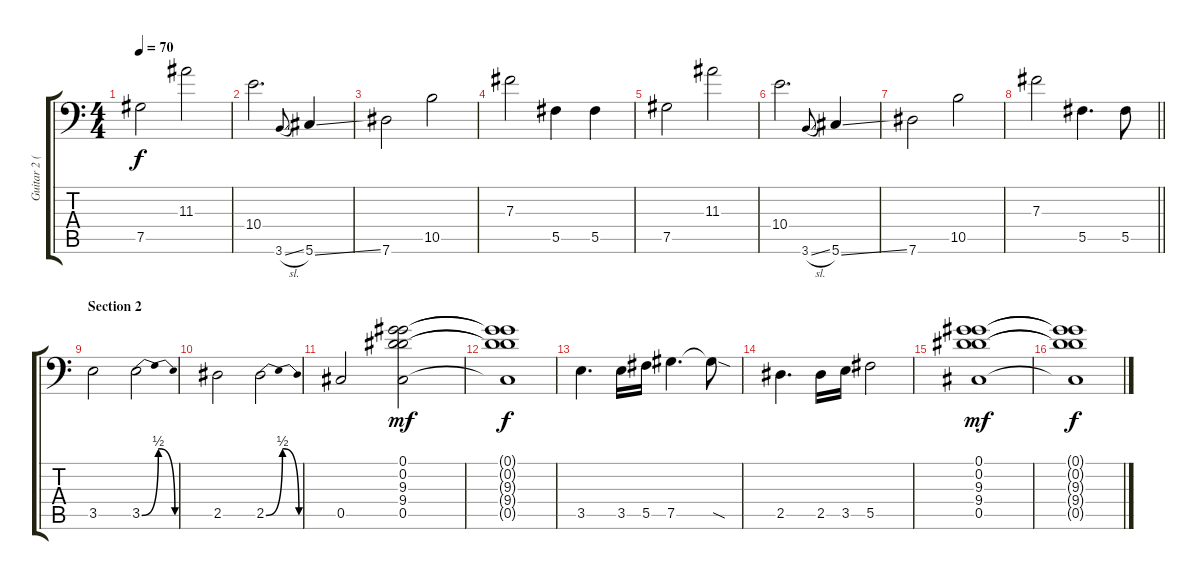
\track ("Guitar 2 (Distortion)" "Guitar 2 (") {instrument distortionguitar}
\staff {score tabs}
\tuning (Ab3 Eb3 B2 Gb2 Db2 Ab1) {hide}
\ts (4 4)
\tempo 70
\clef f4
\ks c
7.5.2{dy f} 11.3.2 |
10.4.2{d} 3.6{sl}.8{gr onbeat} 5.6{ss}.4 |
7.6.2 10.5.2 |
7.3.2 5.5.4 5.5.4 |
7.5.2 11.3.2 |
10.4.2{d} 3.6{sl}.8{gr onbeat} 5.6{ss}.4 |
7.6.2 10.5.2 |
\barLineRight lightlight
7.3.2 5.5.4{d} 5.5.8 |
\section ("" "Section 2")
3.5.2 3.5{be (bendrelease 0 0 45 2 45 2 60 0)}.2 |
2.5.2 2.5{be (bendrelease 0 0 45 2 45 2 60 0)}.2 |
0.5.2 (0.1 0.2 9.3 9.4 0.5).2{dy mf} |
(0.1{t} 0.2{t} 9.3{t} 9.4{t} 0.5{t}).1{dy f} |
3.5.4{d} 3.5.16 5.5.16 7.5.4{d} 7.5{sod t}.8 |
2.5.4{d} 2.5.16 3.5.16 5.5.2 |
(0.1 0.2 9.3 9.4 0.5).1{dy mf} |
(0.1{t} 0.2{t} 9.3{t} 9.4{t} 0.5{t}).1{dy f}
